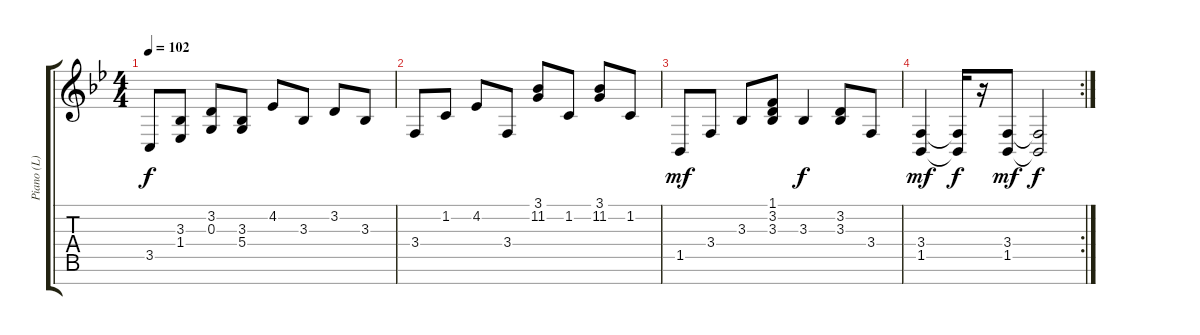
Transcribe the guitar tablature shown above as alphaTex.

\track ("Piano (L)" "Piano (L)") {instrument acousticgrandpiano}
\staff {score tabs}
\tuning (E4 B3 G3 D3 A2 E2 B1) {hide}
\ts (4 4)
\tempo 102
\clef g2
\ks bb
3.5.8{dy f} (3.3 1.4).8 (3.2 0.3).8 (3.3 5.4).8 4.2.8 3.3.8 3.2.8 3.3.8 |
3.4.8 1.2.8 4.2.8 3.4.8 (3.1 11.2).8 1.2.8 (3.1 11.2).8 1.2.8 |
1.5.8{dy mf} 3.4.8 3.3.8 (1.1 3.2 3.3).8 3.3.4{dy f} (3.2 3.3).8 3.4.8 |
\rc 2
(3.4 1.5).4{dy mf} (3.4{t} 1.5{t}).16{dy f} r.16 (3.4 1.5).8{dy mf} (3.4{t} 1.5{t}).2{dy f}
